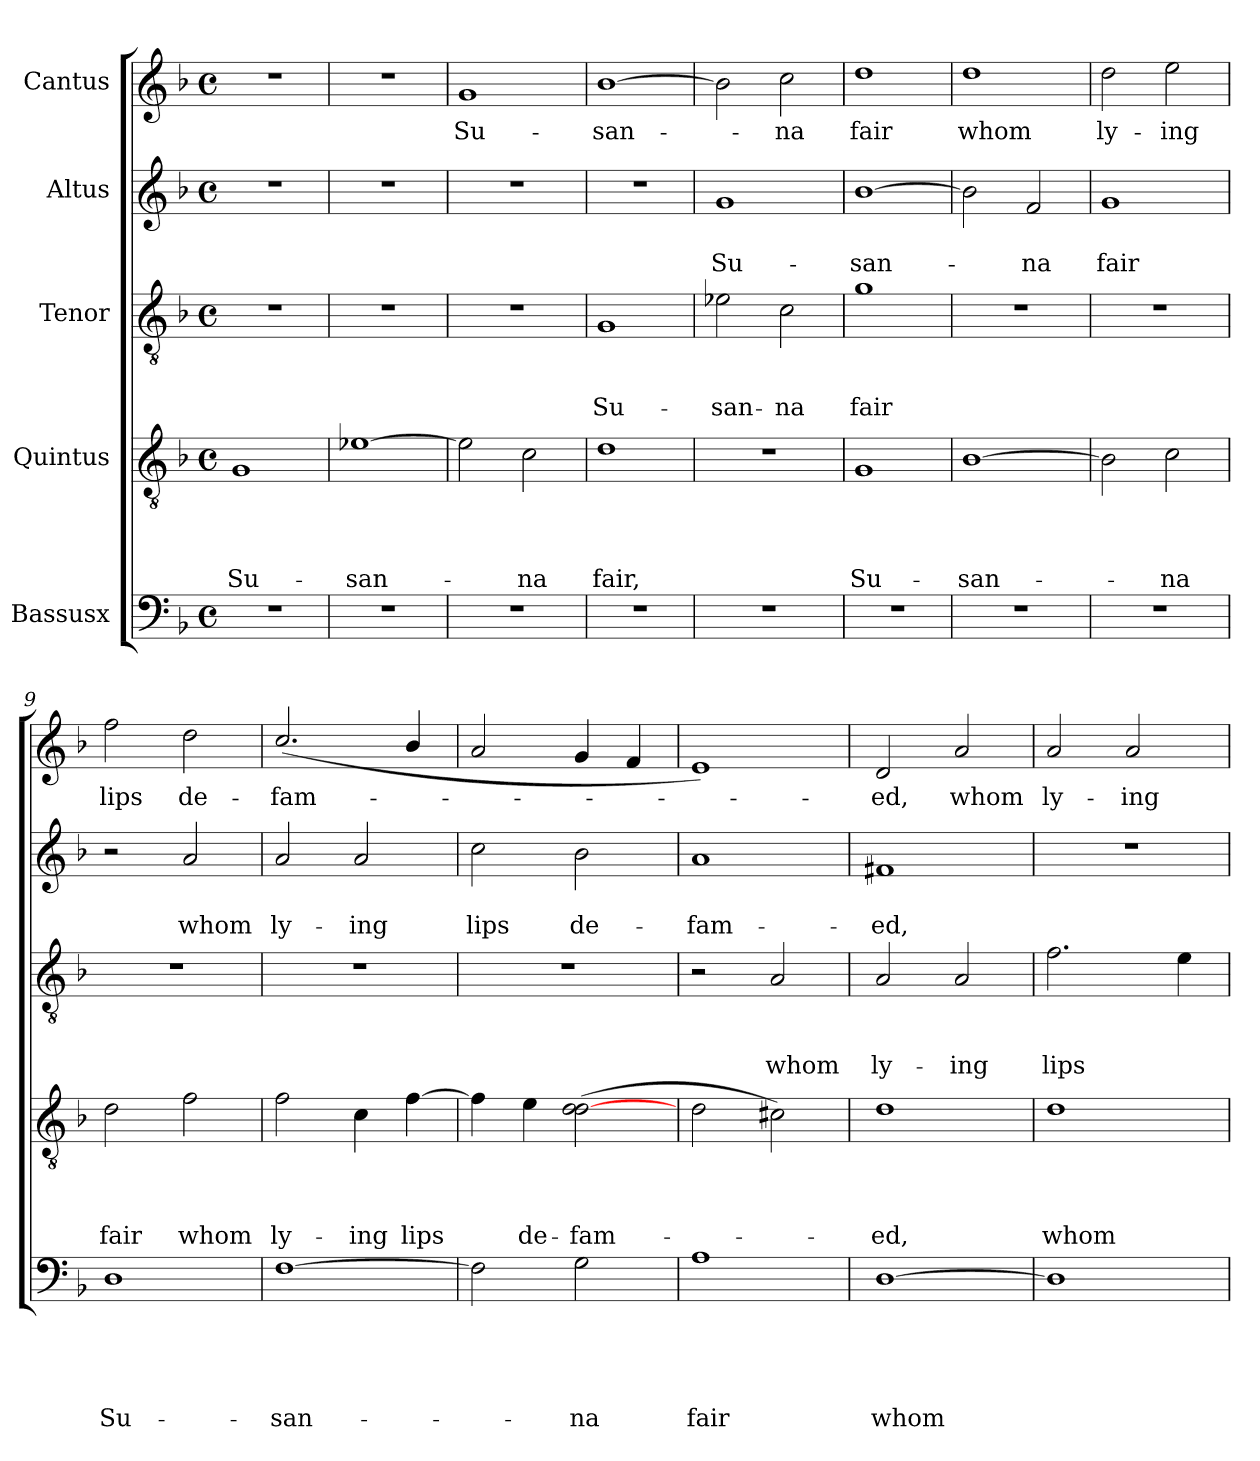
**kern	**text	**text	**text	**text	**text	**kern	**text	**text	**text	**text	**kern	**text	**text	**text	**kern	**text	**text	**kern	**text
*part5	*part5	*part5	*part5	*part5	*part5	*part4	*part4	*part4	*part4	*part4	*part3	*part3	*part3	*part3	*part2	*part2	*part2	*part1	*part1
*staff5	*staff5	*staff5	*staff5	*staff5	*staff5	*staff4	*staff4	*staff4	*staff4	*staff4	*staff3	*staff3	*staff3	*staff3	*staff2	*staff2	*staff2	*staff1	*staff1
*I"Bassusx	*	*	*	*	*	*I"Quintus	*	*	*	*	*I"Tenor	*	*	*	*I"Altus	*	*	*I"Cantus	*
*clefF4	*	*	*	*	*	*clefGv2	*	*	*	*	*clefGv2	*	*	*	*clefG2	*	*	*clefG2	*
*k[b-]	*	*	*	*	*	*k[b-]	*	*	*	*	*k[b-]	*	*	*	*k[b-]	*	*	*k[b-]	*
*F:	*	*	*	*	*	*F:	*	*	*	*	*F:	*	*	*	*F:	*	*	*F:	*
*M4/4	*	*	*	*	*	*M4/4	*	*	*	*	*M4/4	*	*	*	*M4/4	*	*	*M4/4	*
*met(c)	*	*	*	*	*	*met(c)	*	*	*	*	*met(c)	*	*	*	*met(c)	*	*	*met(c)	*
=1	=1	=1	=1	=1	=1	=1	=1	=1	=1	=1	=1	=1	=1	=1	=1	=1	=1	=1	=1
!	!	!	!	!	!	!	!	!	!	!LO:LY:b	!	!	!	!	!	!	!	!	!
1r	.	.	.	.	.	1G	.	.	.	Su-	1r	.	.	.	1r	.	.	1r	.
=2	=2	=2	=2	=2	=2	=2	=2	=2	=2	=2	=2	=2	=2	=2	=2	=2	=2	=2	=2
!	!	!	!	!	!	!	!	!	!	!LO:LY:b	!	!	!	!	!	!	!	!	!
1r	.	.	.	.	.	[>1e-X	.	.	.	-san-	1r	.	.	.	1r	.	.	1r	.
=3	=3	=3	=3	=3	=3	=3	=3	=3	=3	=3	=3	=3	=3	=3	=3	=3	=3	=3	=3
!	!	!	!	!	!	!	!	!	!	!	!	!	!	!	!	!	!	!	!LO:LY:b
1r	.	.	.	.	.	2e-\]	.	.	.	.	1r	.	.	.	1r	.	.	1g	Su-
!	!	!	!	!	!	!	!	!	!	!LO:LY:b	!	!	!	!	!	!	!	!	!
.	.	.	.	.	.	2c\	.	.	.	-na	.	.	.	.	.	.	.	.	.
=4	=4	=4	=4	=4	=4	=4	=4	=4	=4	=4	=4	=4	=4	=4	=4	=4	=4	=4	=4
!	!	!	!	!	!	!	!	!	!	!LO:LY:b	!	!	!	!LO:LY:b	!	!	!	!	!LO:LY:b
1r	.	.	.	.	.	1d	.	.	.	fair,	1G	.	.	Su-	1r	.	.	[>1b-	-san-
=5	=5	=5	=5	=5	=5	=5	=5	=5	=5	=5	=5	=5	=5	=5	=5	=5	=5	=5	=5
!	!	!	!	!	!	!	!	!	!	!	!	!	!	!LO:LY:b	!	!	!LO:LY:b	!	!
1r	.	.	.	.	.	1r	.	.	.	.	2e-X\	.	.	-san-	1g	.	Su-	2b-\]	.
!	!	!	!	!	!	!	!	!	!	!	!	!	!	!LO:LY:b	!	!	!	!	!LO:LY:b
.	.	.	.	.	.	.	.	.	.	.	2c\	.	.	-na	.	.	.	2cc\	-na
=6	=6	=6	=6	=6	=6	=6	=6	=6	=6	=6	=6	=6	=6	=6	=6	=6	=6	=6	=6
!	!	!	!	!	!	!	!	!	!	!LO:LY:b	!	!	!	!LO:LY:b	!	!	!LO:LY:b	!	!LO:LY:b
1r	.	.	.	.	.	1G	.	.	.	Su-	1g	.	.	fair	[>1b-	.	-san-	1dd	fair
=7	=7	=7	=7	=7	=7	=7	=7	=7	=7	=7	=7	=7	=7	=7	=7	=7	=7	=7	=7
!	!	!	!	!	!	!	!	!	!	!LO:LY:b	!	!	!	!	!	!	!	!	!LO:LY:b
1r	.	.	.	.	.	[>1B-	.	.	.	-san-	1r	.	.	.	2b-\]	.	.	1dd	whom
!	!	!	!	!	!	!	!	!	!	!	!	!	!	!	!	!	!LO:LY:b	!	!
.	.	.	.	.	.	.	.	.	.	.	.	.	.	.	2f/	.	-na	.	.
=8	=8	=8	=8	=8	=8	=8	=8	=8	=8	=8	=8	=8	=8	=8	=8	=8	=8	=8	=8
!	!	!	!	!	!	!	!	!	!	!	!	!	!	!	!	!	!LO:LY:b	!	!LO:LY:b
1r	.	.	.	.	.	2B-\]	.	.	.	.	1r	.	.	.	1g	.	fair	2dd\	ly-
!	!	!	!	!	!	!	!	!	!	!LO:LY:b	!	!	!	!	!	!	!	!	!LO:LY:b
.	.	.	.	.	.	2c\	.	.	.	-na	.	.	.	.	.	.	.	2ee\	-ing
=9	=9	=9	=9	=9	=9	=9	=9	=9	=9	=9	=9	=9	=9	=9	=9	=9	=9	=9	=9
!	!	!	!	!	!LO:LY:b	!	!	!	!	!LO:LY:b	!	!	!	!	!	!	!	!	!LO:LY:b
1D	.	.	.	.	Su-	2d\	.	.	.	fair	1r	.	.	.	2r	.	.	2ff\	lips
!	!	!	!	!	!	!	!	!	!	!LO:LY:b	!	!	!	!	!	!	!LO:LY:b	!	!LO:LY:b
.	.	.	.	.	.	2f\	.	.	.	whom	.	.	.	.	2a/	.	whom	2dd\	de-
=10	=10	=10	=10	=10	=10	=10	=10	=10	=10	=10	=10	=10	=10	=10	=10	=10	=10	=10	=10
!	!	!	!	!	!LO:LY:b	!	!	!	!	!LO:LY:b	!	!	!	!	!	!	!LO:LY:b	!	!LO:LY:b
[<1F	.	.	.	.	-san-	2f\	.	.	.	ly-	1r	.	.	.	2a/	.	ly-	(<2.cc/	-fam-
!	!	!	!	!	!	!	!	!	!	!LO:LY:b	!	!	!	!	!	!	!LO:LY:b	!	!
.	.	.	.	.	.	4c\	.	.	.	-ing	.	.	.	.	2a/	.	-ing	.	.
!	!	!	!	!	!	!	!	!	!	!LO:LY:b	!	!	!	!	!	!	!	!	!
.	.	.	.	.	.	[<4f\	.	.	.	lips	.	.	.	.	.	.	.	4b-/	.
!!LO:PB:g=z
=11	=11	=11	=11	=11	=11	=11	=11	=11	=11	=11	=11	=11	=11	=11	=11	=11	=11	=11	=11
!	!	!	!	!	!	!	!	!	!	!	!	!	!	!	!	!	!LO:LY:b	!	!
2F\]	.	.	.	.	.	4f\]	.	.	.	.	1r	.	.	.	2cc\	.	lips	2a/	.
!	!	!	!	!	!	!	!	!	!	!LO:LY:b	!	!	!	!	!	!	!	!	!
.	.	.	.	.	.	4e\	.	.	.	de-	.	.	.	.	.	.	.	.	.
!	!	!	!	!	!LO:LY:b	!	!	!	!	!LO:LY:b	!	!	!	!	!	!	!LO:LY:b	!	!
2G\	.	.	.	.	-na	(>2d\ [>2d\	.	.	.	-fam-	.	.	.	.	2b-\	.	de-	4g/	.
.	.	.	.	.	.	.	.	.	.	.	.	.	.	.	.	.	.	4f/	.
=12	=12	=12	=12	=12	=12	=12	=12	=12	=12	=12	=12	=12	=12	=12	=12	=12	=12	=12	=12
!	!	!	!	!	!LO:LY:b	!	!	!	!	!	!	!	!	!	!	!	!LO:LY:b	!	!
1A	.	.	.	.	fair	2d\	.	.	.	.	2r	.	.	.	1a	.	-fam-	1e)	.
!	!	!	!	!	!	!	!	!	!	!	!	!	!	!LO:LY:b	!	!	!	!	!
.	.	.	.	.	.	2c#X\)	.	.	.	.	2A/	.	.	whom	.	.	.	.	.
=13	=13	=13	=13	=13	=13	=13	=13	=13	=13	=13	=13	=13	=13	=13	=13	=13	=13	=13	=13
!	!	!	!	!	!LO:LY:b	!	!	!	!	!LO:LY:b	!	!	!	!LO:LY:b	!	!	!LO:LY:b	!	!LO:LY:b
[>1D	.	.	.	.	whom	1d	.	.	.	-ed,	2A/	.	.	ly-	1f#X	.	-ed,	2d/	-ed,
!	!	!	!	!	!	!	!	!	!	!	!	!	!	!LO:LY:b	!	!	!	!	!LO:LY:b
.	.	.	.	.	.	.	.	.	.	.	2A/	.	.	-ing	.	.	.	2a/	whom
=14	=14	=14	=14	=14	=14	=14	=14	=14	=14	=14	=14	=14	=14	=14	=14	=14	=14	=14	=14
!	!	!	!	!	!	!	!	!	!	!LO:LY:b	!	!	!	!LO:LY:b	!	!	!	!	!LO:LY:b
1D]	.	.	.	.	.	1d	.	.	.	whom	2.f\	.	.	lips	1r	.	.	2a/	ly-
!	!	!	!	!	!	!	!	!	!	!	!	!	!	!	!	!	!	!	!LO:LY:b
.	.	.	.	.	.	.	.	.	.	.	.	.	.	.	.	.	.	2a/	-ing
.	.	.	.	.	.	.	.	.	.	.	4e\	.	.	.	.	.	.	.	.
=	=	=	=	=	=	=	=	=	=	=	=	=	=	=	=	=	=	=	=
*-	*-	*-	*-	*-	*-	*-	*-	*-	*-	*-	*-	*-	*-	*-	*-	*-	*-	*-	*-
